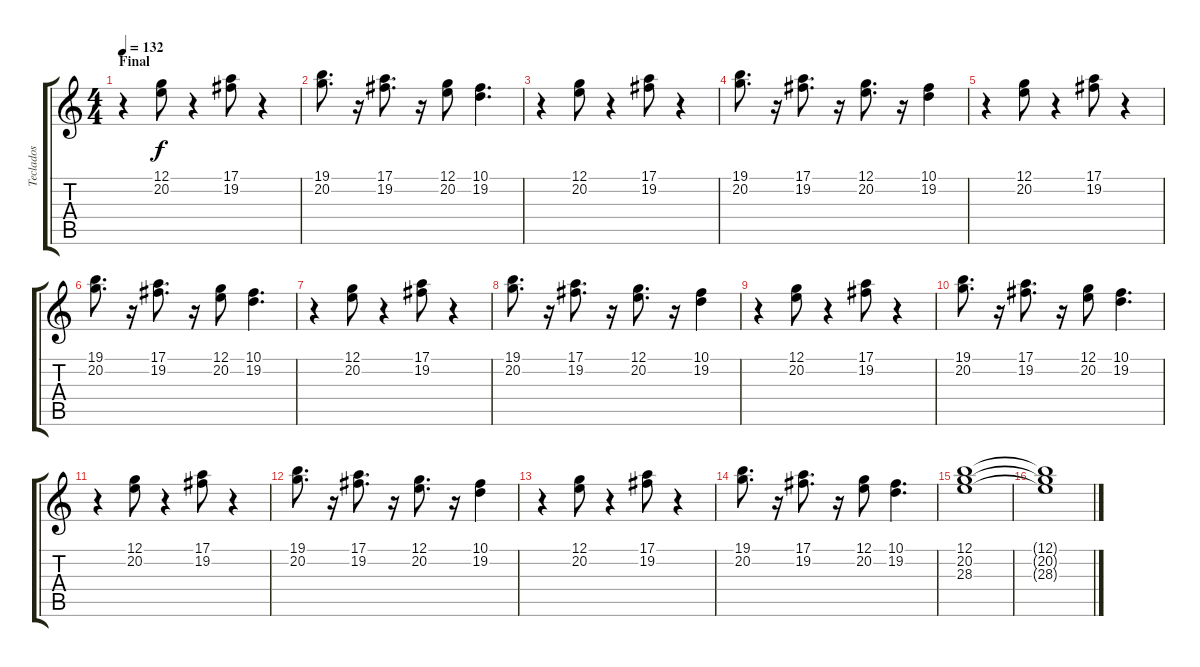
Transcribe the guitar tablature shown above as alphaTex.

\track ("Teclados" "Teclados") {instrument drawbarorgan}
\staff {score tabs}
\tuning (E4 B3 G3 D3 A2 E2) {hide}
\ts (4 4)
\section ("" "Final")
\tempo 132
\clef g2
\ks c
r.4{dy f volume 10} (12.1 20.2).8 r.4 (17.1 19.2).8 r.4 |
(19.1 20.2).8{d} r.16 (17.1 19.2).8{d} r.16 (12.1 20.2).8 (10.1 19.2).4{d} |
r.4 (12.1 20.2).8 r.4 (17.1 19.2).8 r.4 |
(19.1 20.2).8{d} r.16 (17.1 19.2).8{d} r.16 (12.1 20.2).8{d} r.16 (10.1 19.2).4 |
r.4 (12.1 20.2).8 r.4 (17.1 19.2).8 r.4 |
(19.1 20.2).8{d} r.16 (17.1 19.2).8{d} r.16 (12.1 20.2).8 (10.1 19.2).4{d} |
r.4 (12.1 20.2).8 r.4 (17.1 19.2).8 r.4 |
(19.1 20.2).8{d} r.16 (17.1 19.2).8{d} r.16 (12.1 20.2).8{d} r.16 (10.1 19.2).4 |
r.4{volume 10} (12.1 20.2).8 r.4 (17.1 19.2).8 r.4 |
(19.1 20.2).8{d} r.16 (17.1 19.2).8{d} r.16 (12.1 20.2).8 (10.1 19.2).4{d} |
r.4 (12.1 20.2).8 r.4 (17.1 19.2).8 r.4 |
(19.1 20.2).8{d} r.16 (17.1 19.2).8{d} r.16 (12.1 20.2).8{d} r.16 (10.1 19.2).4 |
r.4 (12.1 20.2).8 r.4 (17.1 19.2).8 r.4 |
(19.1 20.2).8{d} r.16 (17.1 19.2).8{d} r.16 (12.1 20.2).8 (10.1 19.2).4{d} |
(12.1 20.2 28.3).1{volume 8} |
(12.1{t} 20.2{t} 28.3{t}).1
